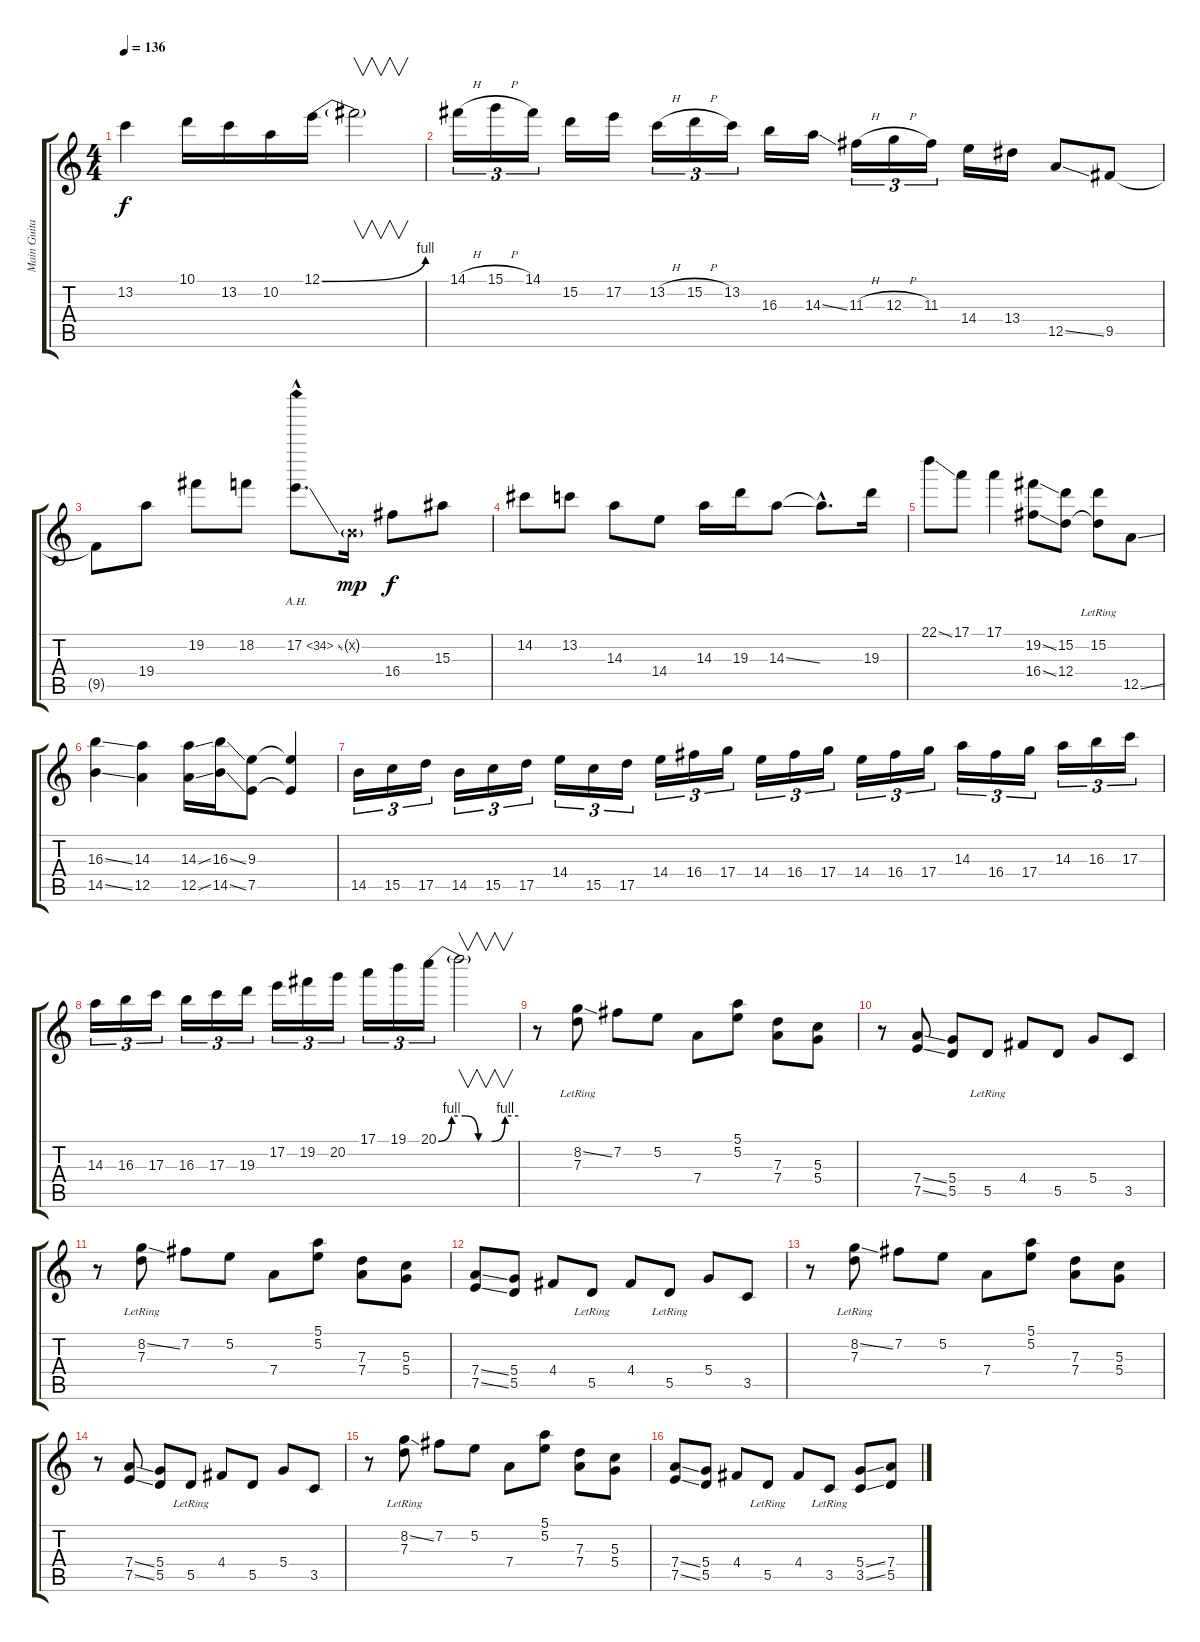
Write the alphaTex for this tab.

\track ("Main Guitar" "Main Guita") {instrument distortionguitar}
\staff {score tabs}
\tuning (E4 B3 G3 D3 A2 E2) {hide}
\ts (4 4)
\tempo 136
\clef g2
\ks c
13.2{t}.4{dy f} 10.1.16 13.2.16 10.2.16 12.1{be (bend 0 0 60 4)}.16 12.1{t}.2{v} |
14.1{h}.16{tu (3 2)} 15.1{h}.16{tu (3 2)} 14.1.16{tu (3 2)} 15.2.16 17.2.16 13.2{h}.16{tu (3 2)} 15.2{h}.16{tu (3 2)} 13.2.16{tu (3 2)} 16.3.16 14.3{ss}.16 11.3{h}.16{tu (3 2)} 12.3{h}.16{tu (3 2)} 11.3.16{tu (3 2)} 14.4.16 13.4.16 12.5{ss}.8 9.5.8 |
9.5{t}.8 19.4.8 19.2.8 18.2.8 17.2{ah 17 ss hac}.8{d} 0.2{g x}.16{dy mp} 16.4.8{dy f} 15.3.8 |
14.2.8 13.2.8 14.3.8 14.4.8 14.3.16 19.3.16 14.3{ss}.8 14.3{hac t}.8{d} 19.3.16 |
22.1{ss}.8 17.1.8 17.1.4 (19.2{ss} 16.4{ss}).8 (15.2 12.4).8 (15.2{lr} 12.4{t}).8 12.5{ss}.8 |
(16.3{ss} 14.5{ss}).4 (14.3 12.5).4 (14.3{ss} 12.5{ss}).16 (16.3{ss} 14.5{ss}).16 (9.3 7.5).8 (9.3{t} 7.5{t}).4 |
14.5.16{tu (3 2)} 15.5.16{tu (3 2)} 17.5.16{tu (3 2)} 14.5.16{tu (3 2)} 15.5.16{tu (3 2)} 17.5.16{tu (3 2)} 14.4.16{tu (3 2)} 15.5.16{tu (3 2)} 17.5.16{tu (3 2)} 14.4.16{tu (3 2)} 16.4.16{tu (3 2)} 17.4.16{tu (3 2)} 14.4.16{tu (3 2)} 16.4.16{tu (3 2)} 17.4.16{tu (3 2)} 14.4.16{tu (3 2)} 16.4.16{tu (3 2)} 17.4.16{tu (3 2)} 14.3.16{tu (3 2)} 16.4.16{tu (3 2)} 17.4.16{tu (3 2)} 14.3.16{tu (3 2)} 16.3.16{tu (3 2)} 17.3.16{tu (3 2)} |
14.3.16{tu (3 2)} 16.3.16{tu (3 2)} 17.3.16{tu (3 2)} 16.3.16{tu (3 2)} 17.3.16{tu (3 2)} 19.3.16{tu (3 2)} 17.2.16{tu (3 2)} 19.2.16{tu (3 2)} 20.2.16{tu (3 2)} 17.1.16{tu (3 2)} 19.1.16{tu (3 2)} 20.1{be (custom 0 0 10 4 20 4 30 0 40 0 50 4 60 4)}.16{tu (3 2)} 20.1{t}.2{v} |
r.8 (8.2{ss} 7.3{lr}).8 7.2.8 5.2.8 7.4.8 (5.1 5.2).8 (7.3 7.4).8 (5.3 5.4).8 |
r.8 (7.4{ss} 7.5{ss}).8 (5.4 5.5).8 5.5{lr}.8 4.4.8 5.5.8 5.4.8 3.5.8 |
r.8 (8.2{ss} 7.3{lr}).8 7.2.8 5.2.8 7.4.8 (5.1 5.2).8 (7.3 7.4).8 (5.3 5.4).8 |
(7.4{ss} 7.5{ss}).8 (5.4 5.5).8 4.4.8 5.5{lr}.8 4.4.8 5.5{lr}.8 5.4.8 3.5.8 |
r.8 (8.2{ss} 7.3{lr}).8 7.2.8 5.2.8 7.4.8 (5.1 5.2).8 (7.3 7.4).8 (5.3 5.4).8 |
r.8 (7.4{ss} 7.5{ss}).8 (5.4 5.5).8 5.5{lr}.8 4.4.8 5.5.8 5.4.8 3.5.8 |
r.8 (8.2{ss} 7.3{lr}).8 7.2.8 5.2.8 7.4.8 (5.1 5.2).8 (7.3 7.4).8 (5.3 5.4).8 |
(7.4{ss} 7.5{ss}).8 (5.4 5.5).8 4.4.8 5.5{lr}.8 4.4.8 3.5{lr}.8 (5.4{ss} 3.5{ss}).8 (7.4 5.5).8
